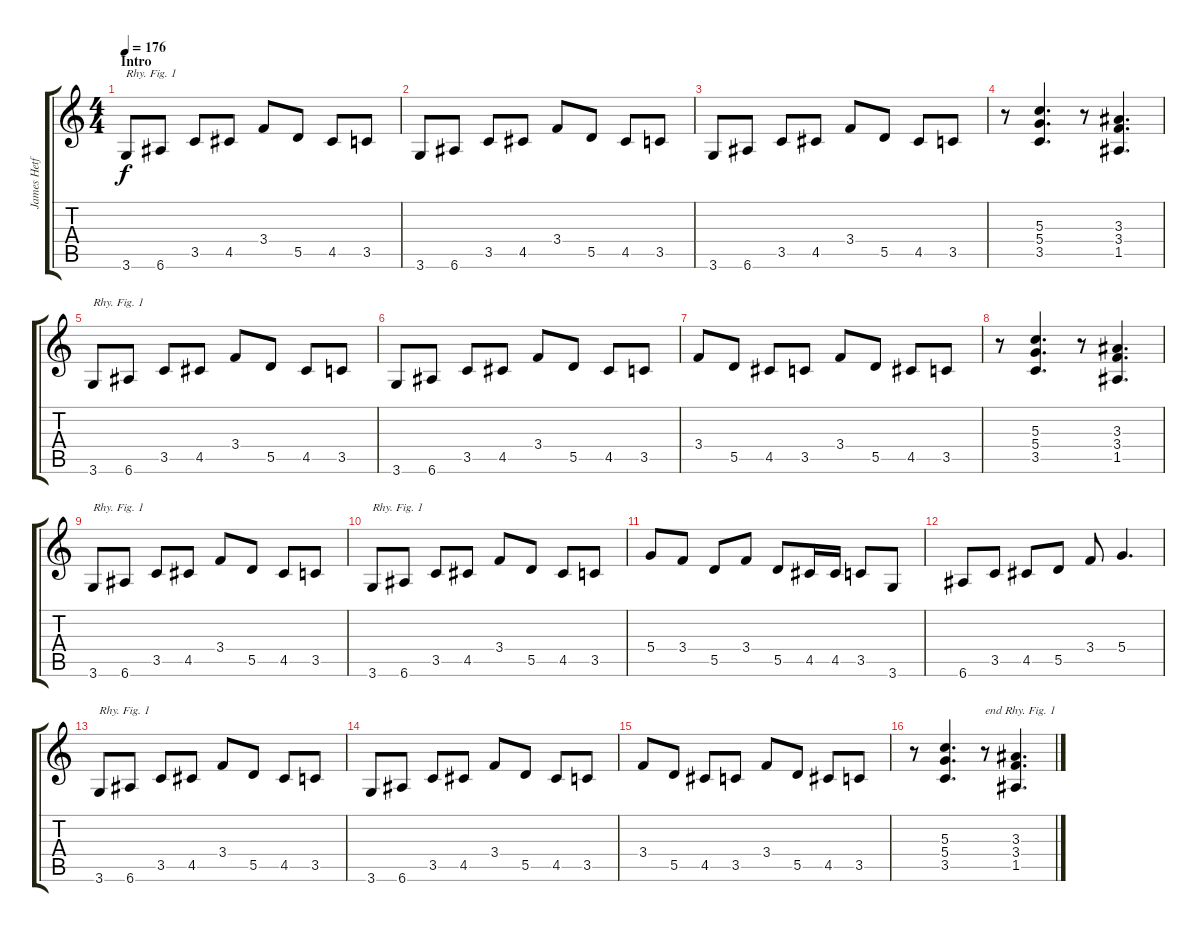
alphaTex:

\track ("James Hetfield" "James Hetf") {instrument distortionguitar}
\staff {score tabs}
\tuning (E4 B3 G3 D3 A2 E2) {hide}
\ts (4 4)
\section ("" "Intro")
\tempo 176
\clef g2
\ks c
3.6.8{txt "Rhy. Fig. 1" dy f instrument distortionguitar} 6.6.8 3.5.8 4.5.8 3.4.8 5.5.8 4.5.8 3.5.8 |
3.6.8 6.6.8 3.5.8 4.5.8 3.4.8 5.5.8 4.5.8 3.5.8 |
3.6.8 6.6.8 3.5.8 4.5.8 3.4.8 5.5.8 4.5.8 3.5.8 |
r.8 (5.3 5.4 3.5).4{d} r.8 (3.3 3.4 1.5).4{d} |
3.6.8{txt "Rhy. Fig. 1"} 6.6.8 3.5.8 4.5.8 3.4.8 5.5.8 4.5.8 3.5.8 |
3.6.8 6.6.8 3.5.8 4.5.8 3.4.8 5.5.8 4.5.8 3.5.8 |
3.4.8 5.5.8 4.5.8 3.5.8 3.4.8 5.5.8 4.5.8 3.5.8 |
r.8 (5.3 5.4 3.5).4{d} r.8 (3.3 3.4 1.5).4{d} |
3.6.8{txt "Rhy. Fig. 1"} 6.6.8 3.5.8 4.5.8 3.4.8 5.5.8 4.5.8 3.5.8 |
3.6.8{txt "Rhy. Fig. 1"} 6.6.8 3.5.8 4.5.8 3.4.8 5.5.8 4.5.8 3.5.8 |
5.4.8 3.4.8 5.5.8 3.4.8 5.5.8 4.5.16 4.5.16 3.5.8 3.6.8 |
6.6.8 3.5.8 4.5.8 5.5.8 3.4.8 5.4.4{d} |
3.6.8{txt "Rhy. Fig. 1"} 6.6.8 3.5.8 4.5.8 3.4.8 5.5.8 4.5.8 3.5.8 |
3.6.8 6.6.8 3.5.8 4.5.8 3.4.8 5.5.8 4.5.8 3.5.8 |
3.4.8 5.5.8 4.5.8 3.5.8 3.4.8 5.5.8 4.5.8 3.5.8 |
r.8 (5.3 5.4 3.5).4{d} r.8{txt "end Rhy. Fig. 1"} (3.3 3.4 1.5).4{d}
